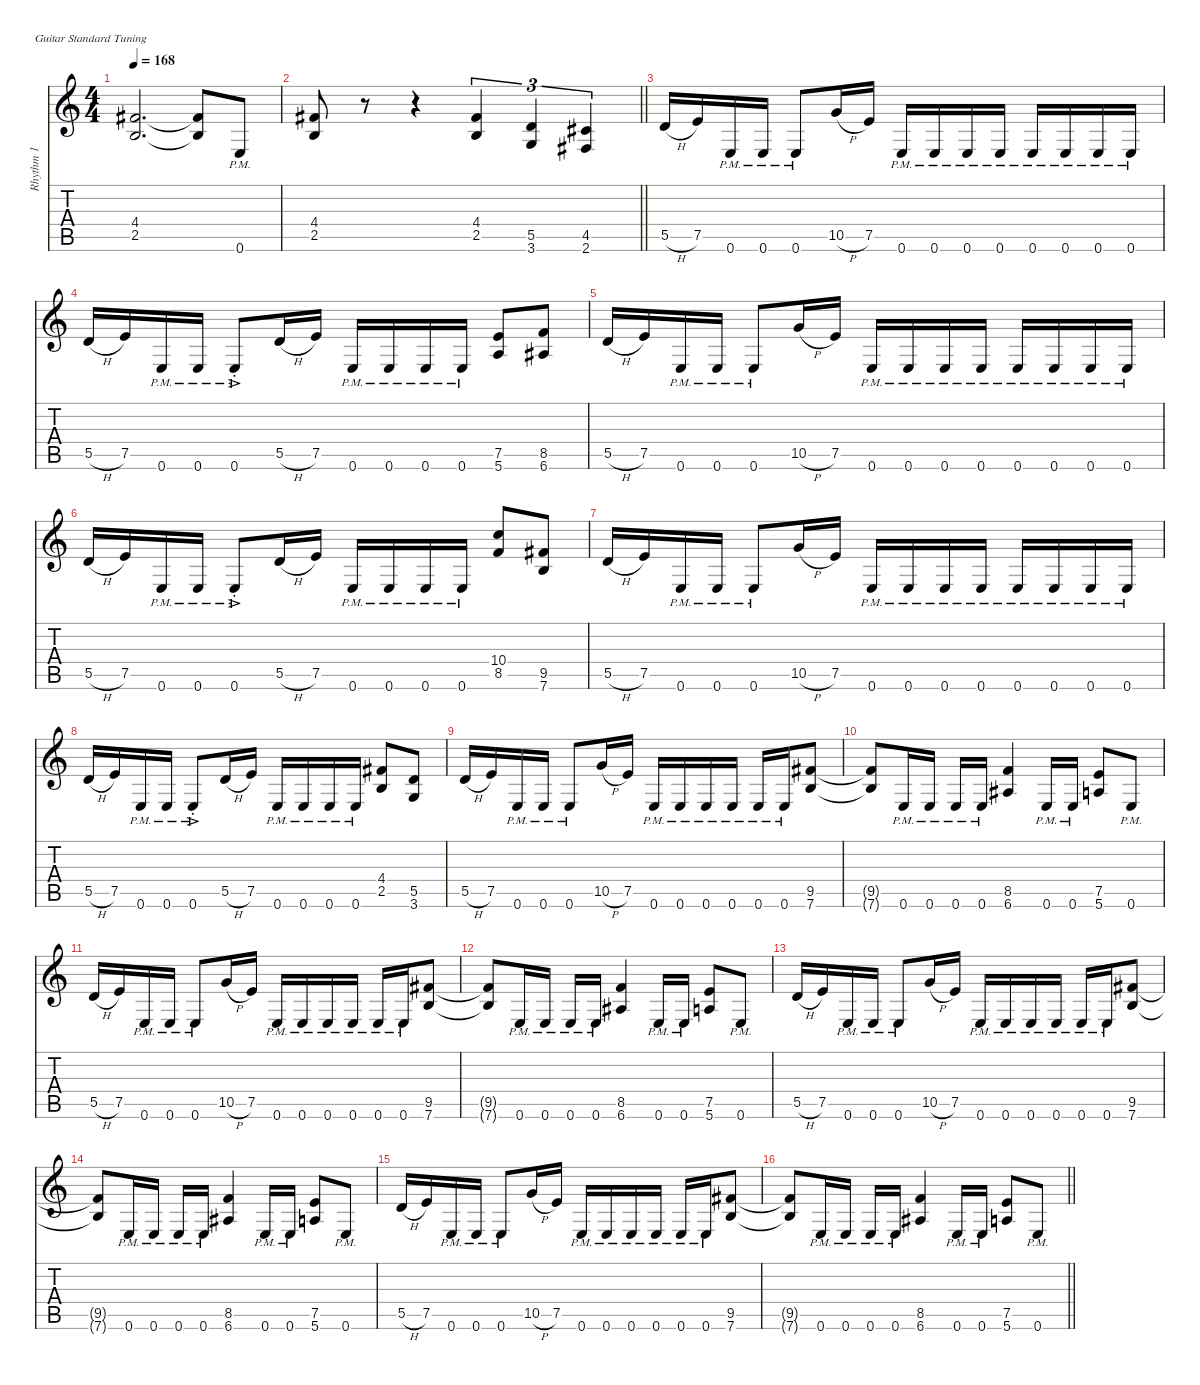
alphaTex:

\defaultSystemsLayout 4
\hideDynamics
\bracketExtendMode nobrackets
\firstSystemTrackNameMode fullname
\otherSystemsTrackNameOrientation horizontal
\track ("Rhythm 1" "dist.guit.") {defaultSystemsLayout 4 instrument distortionguitar}
\staff {score tabs}
\tuning (E4 B3 G3 D3 A2 E2)
\ts (4 4)
\tempo 168
\clef g2
\ks c
(4.4{acc #} 2.5).2{d dy f beam Up} (4.4{t acc #} 2.5{t}).8{beam Up} 0.6{pm}.8{beam Up} |
\barLineRight lightlight
(4.4{acc #} 2.5).8{beam Up} r.8{beam Up} r.4{beam Up} (4.4{acc #} 2.5).4{tu (3 2) beam Up} (5.5 3.6).4{tu (3 2) beam Up} (4.5{acc #} 2.6{acc #}).4{tu (3 2) beam Up} |
5.5{h}.16{beam Up} 7.5.16{beam Up} 0.6{pm}.16{beam Up} 0.6{pm}.16{beam Up} 0.6{pm}.8{beam Up} 10.5{h}.16{beam Up} 7.5.16{beam Up} 0.6{pm}.16{beam Up} 0.6{pm}.16{beam Up} 0.6{pm}.16{beam Up} 0.6{pm}.16{beam Up} 0.6{pm}.16{beam Up} 0.6{pm}.16{beam Up} 0.6{pm}.16{beam Up} 0.6{pm}.16{beam Up} |
5.5{h}.16{beam Up} 7.5.16{beam Up} 0.6{pm}.16{beam Up} 0.6{pm}.16{beam Up} 0.6{ac pm st}.8{dy mf beam Up} 5.5{h}.16{dy f beam Up} 7.5.16{beam Up} 0.6{pm}.16{beam Up} 0.6{pm}.16{beam Up} 0.6{pm}.16{beam Up} 0.6{pm}.16{beam Up} (7.5 5.6).8{beam Up} (8.5 6.6{acc #}).8{beam Up} |
5.5{h}.16{beam Up} 7.5.16{beam Up} 0.6{pm}.16{beam Up} 0.6{pm}.16{beam Up} 0.6{pm}.8{beam Up} 10.5{h}.16{beam Up} 7.5.16{beam Up} 0.6{pm}.16{beam Up} 0.6{pm}.16{beam Up} 0.6{pm}.16{beam Up} 0.6{pm}.16{beam Up} 0.6{pm}.16{beam Up} 0.6{pm}.16{beam Up} 0.6{pm}.16{beam Up} 0.6{pm}.16{beam Up} |
5.5{h}.16{beam Up} 7.5.16{beam Up} 0.6{pm}.16{beam Up} 0.6{pm}.16{beam Up} 0.6{ac pm st}.8{dy mf beam Up} 5.5{h}.16{dy f beam Up} 7.5.16{beam Up} 0.6{pm}.16{beam Up} 0.6{pm}.16{beam Up} 0.6{pm}.16{beam Up} 0.6{pm}.16{beam Up} (10.4 8.5).8{beam Up} (9.5{acc #} 7.6).8{beam Up} |
5.5{h}.16{beam Up} 7.5.16{beam Up} 0.6{pm}.16{beam Up} 0.6{pm}.16{beam Up} 0.6{pm}.8{beam Up} 10.5{h}.16{beam Up} 7.5.16{beam Up} 0.6{pm}.16{beam Up} 0.6{pm}.16{beam Up} 0.6{pm}.16{beam Up} 0.6{pm}.16{beam Up} 0.6{pm}.16{beam Up} 0.6{pm}.16{beam Up} 0.6{pm}.16{beam Up} 0.6{pm}.16{beam Up} |
5.5{h}.16{beam Up} 7.5.16{beam Up} 0.6{pm}.16{beam Up} 0.6{pm}.16{beam Up} 0.6{ac pm st}.8{dy mf beam Up} 5.5{h}.16{dy f beam Up} 7.5.16{beam Up} 0.6{pm}.16{beam Up} 0.6{pm}.16{beam Up} 0.6{pm}.16{beam Up} 0.6{pm}.16{beam Up} (4.4{acc #} 2.5).8{beam Up} (5.5 3.6).8{beam Up} |
5.5{h}.16{beam Up} 7.5.16{beam Up} 0.6{pm}.16{beam Up} 0.6{pm}.16{beam Up} 0.6{pm}.8{beam Up} 10.5{h}.16{beam Up} 7.5.16{beam Up} 0.6{pm}.16{beam Up} 0.6{pm}.16{beam Up} 0.6{pm}.16{beam Up} 0.6{pm}.16{beam Up} 0.6{pm}.16{beam Up} 0.6{pm}.16{beam Up} (9.5{acc #} 7.6).8{beam Up} |
(9.5{t acc #} 7.6{t}).8{beam Up} 0.6{pm}.16{beam Up} 0.6{pm}.16{beam Up} 0.6{pm}.16{beam Up} 0.6{pm}.16{beam Up} (8.5 6.6{acc #}).4{beam Up} 0.6{pm}.16{beam Up} 0.6{pm}.16{beam Up} (7.5 5.6).8{beam Up} 0.6{pm}.8{beam Up} |
5.5{h}.16{beam Up} 7.5.16{beam Up} 0.6{pm}.16{beam Up} 0.6{pm}.16{beam Up} 0.6{pm}.8{beam Up} 10.5{h}.16{beam Up} 7.5.16{beam Up} 0.6{pm}.16{beam Up} 0.6{pm}.16{beam Up} 0.6{pm}.16{beam Up} 0.6{pm}.16{beam Up} 0.6{pm}.16{beam Up} 0.6{pm}.16{beam Up} (9.5{acc #} 7.6).8{beam Up} |
(9.5{t acc #} 7.6{t}).8{beam Up} 0.6{pm}.16{beam Up} 0.6{pm}.16{beam Up} 0.6{pm}.16{beam Up} 0.6{pm}.16{beam Up} (8.5 6.6{acc #}).4{beam Up} 0.6{pm}.16{beam Up} 0.6{pm}.16{beam Up} (7.5 5.6).8{beam Up} 0.6{pm}.8{beam Up} |
5.5{h}.16{beam Up} 7.5.16{beam Up} 0.6{pm}.16{beam Up} 0.6{pm}.16{beam Up} 0.6{pm}.8{beam Up} 10.5{h}.16{beam Up} 7.5.16{beam Up} 0.6{pm}.16{beam Up} 0.6{pm}.16{beam Up} 0.6{pm}.16{beam Up} 0.6{pm}.16{beam Up} 0.6{pm}.16{beam Up} 0.6{pm}.16{beam Up} (9.5{acc #} 7.6).8{beam Up} |
(9.5{t acc #} 7.6{t}).8{beam Up} 0.6{pm}.16{beam Up} 0.6{pm}.16{beam Up} 0.6{pm}.16{beam Up} 0.6{pm}.16{beam Up} (8.5 6.6{acc #}).4{beam Up} 0.6{pm}.16{beam Up} 0.6{pm}.16{beam Up} (7.5 5.6).8{beam Up} 0.6{pm}.8{beam Up} |
5.5{h}.16{beam Up} 7.5.16{beam Up} 0.6{pm}.16{beam Up} 0.6{pm}.16{beam Up} 0.6{pm}.8{beam Up} 10.5{h}.16{beam Up} 7.5.16{beam Up} 0.6{pm}.16{beam Up} 0.6{pm}.16{beam Up} 0.6{pm}.16{beam Up} 0.6{pm}.16{beam Up} 0.6{pm}.16{beam Up} 0.6{pm}.16{beam Up} (9.5{acc #} 7.6).8{beam Up} |
\barLineRight lightlight
(9.5{t acc #} 7.6{t}).8{beam Up} 0.6{pm}.16{beam Up} 0.6{pm}.16{beam Up} 0.6{pm}.16{beam Up} 0.6{pm}.16{beam Up} (8.5 6.6{acc #}).4{beam Up} 0.6{pm}.16{beam Up} 0.6{pm}.16{beam Up} (7.5 5.6).8{beam Up} 0.6{pm}.8{beam Up}
